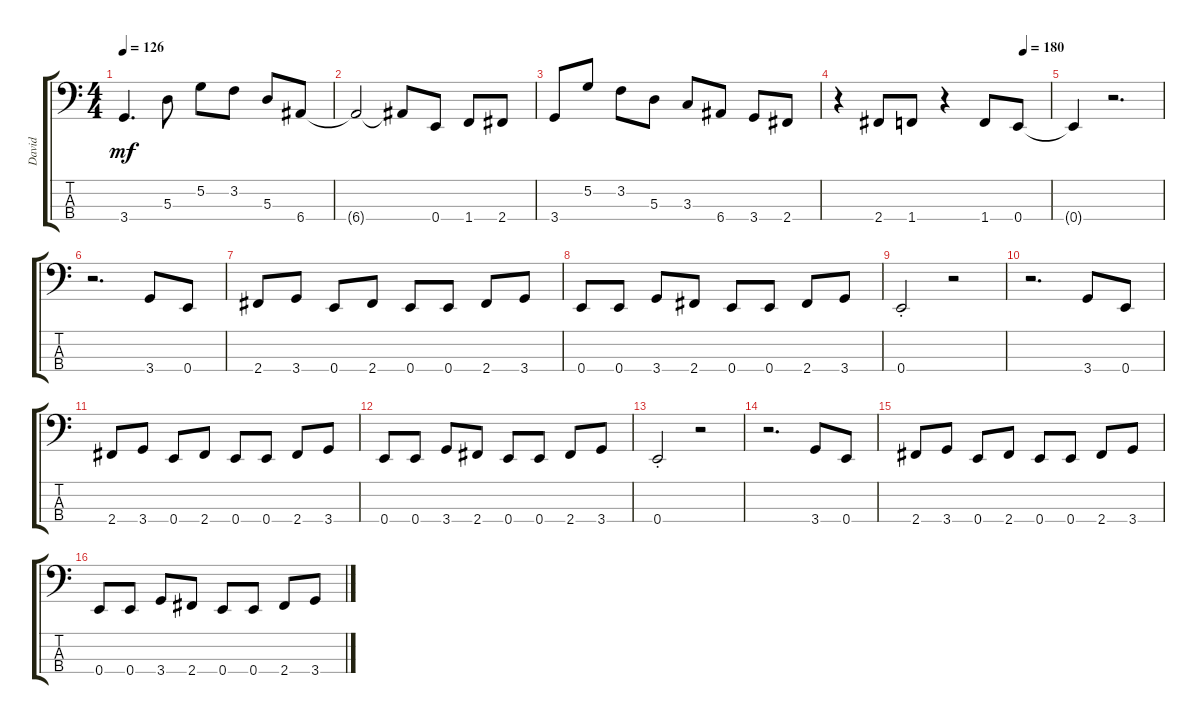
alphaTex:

\track ("David" "David") {instrument electricbasspick}
\staff {score tabs}
\tuning (G2 D2 A1 E1) {hide}
\ts (4 4)
\tempo 126
\clef f4
\ks c
3.4.4{d dy mf} 5.3.8 5.2.8 3.2.8 5.3.8 6.4.8 |
6.4{t}.2 6.4{t}.8 0.4.8 1.4.8 2.4.8 |
3.4.8 5.2.8 3.2.8 5.3.8 3.3.8 6.4.8 3.4.8 2.4.8 |
\tempo (180 0.875)
r.4 2.4.8 1.4.8 r.4 1.4.8 0.4.8 |
0.4{t}.4 r.2{d} |
r.2{d} 3.4.8 0.4.8 |
2.4.8 3.4.8 0.4.8 2.4.8 0.4.8 0.4.8 2.4.8 3.4.8 |
0.4.8 0.4.8 3.4.8 2.4.8 0.4.8 0.4.8 2.4.8 3.4.8 |
0.4{st}.2 r.2 |
r.2{d} 3.4.8 0.4.8 |
2.4.8 3.4.8 0.4.8 2.4.8 0.4.8 0.4.8 2.4.8 3.4.8 |
0.4.8 0.4.8 3.4.8 2.4.8 0.4.8 0.4.8 2.4.8 3.4.8 |
0.4{st}.2 r.2 |
r.2{d} 3.4.8 0.4.8 |
2.4.8 3.4.8 0.4.8 2.4.8 0.4.8 0.4.8 2.4.8 3.4.8 |
0.4.8 0.4.8 3.4.8 2.4.8 0.4.8 0.4.8 2.4.8 3.4.8
